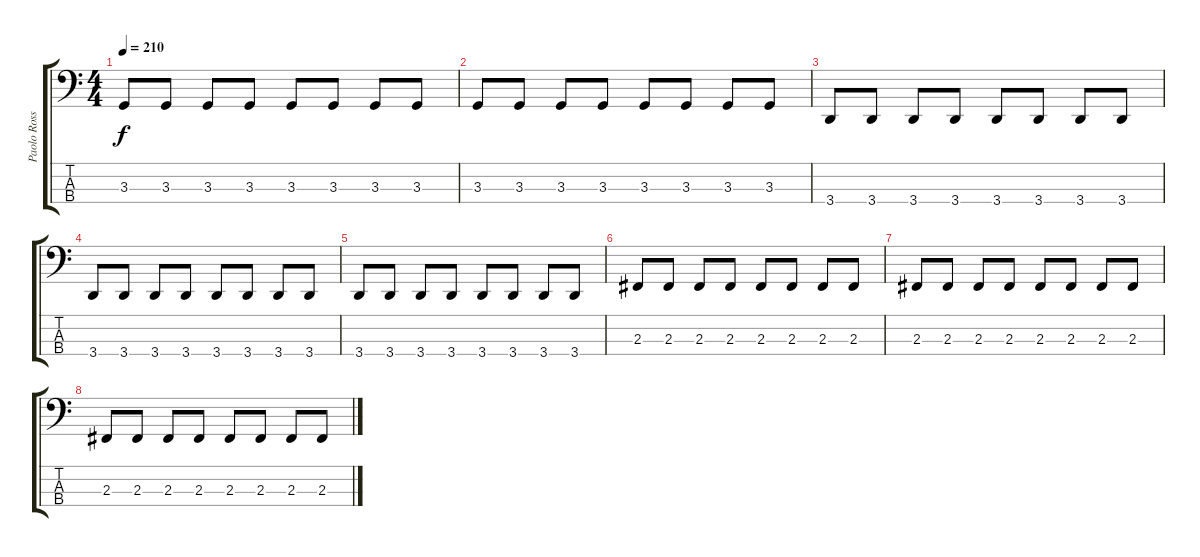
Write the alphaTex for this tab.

\track ("Paolo Rossi" "Paolo Ross") {instrument fretlessbass}
\staff {score tabs}
\tuning (D2 A1 E1 B0) {hide}
\ts (4 4)
\tempo 210
\clef f4
\ks c
3.3.8{dy f} 3.3.8 3.3.8 3.3.8 3.3.8 3.3.8 3.3.8 3.3.8 |
3.3.8 3.3.8 3.3.8 3.3.8 3.3.8 3.3.8 3.3.8 3.3.8 |
3.4.8 3.4.8 3.4.8 3.4.8 3.4.8 3.4.8 3.4.8 3.4.8 |
3.4.8 3.4.8 3.4.8 3.4.8 3.4.8 3.4.8 3.4.8 3.4.8 |
3.4.8 3.4.8 3.4.8 3.4.8 3.4.8 3.4.8 3.4.8 3.4.8 |
2.3.8 2.3.8 2.3.8 2.3.8 2.3.8 2.3.8 2.3.8 2.3.8 |
2.3.8 2.3.8 2.3.8 2.3.8 2.3.8 2.3.8 2.3.8 2.3.8 |
2.3.8 2.3.8 2.3.8 2.3.8 2.3.8 2.3.8 2.3.8 2.3.8
